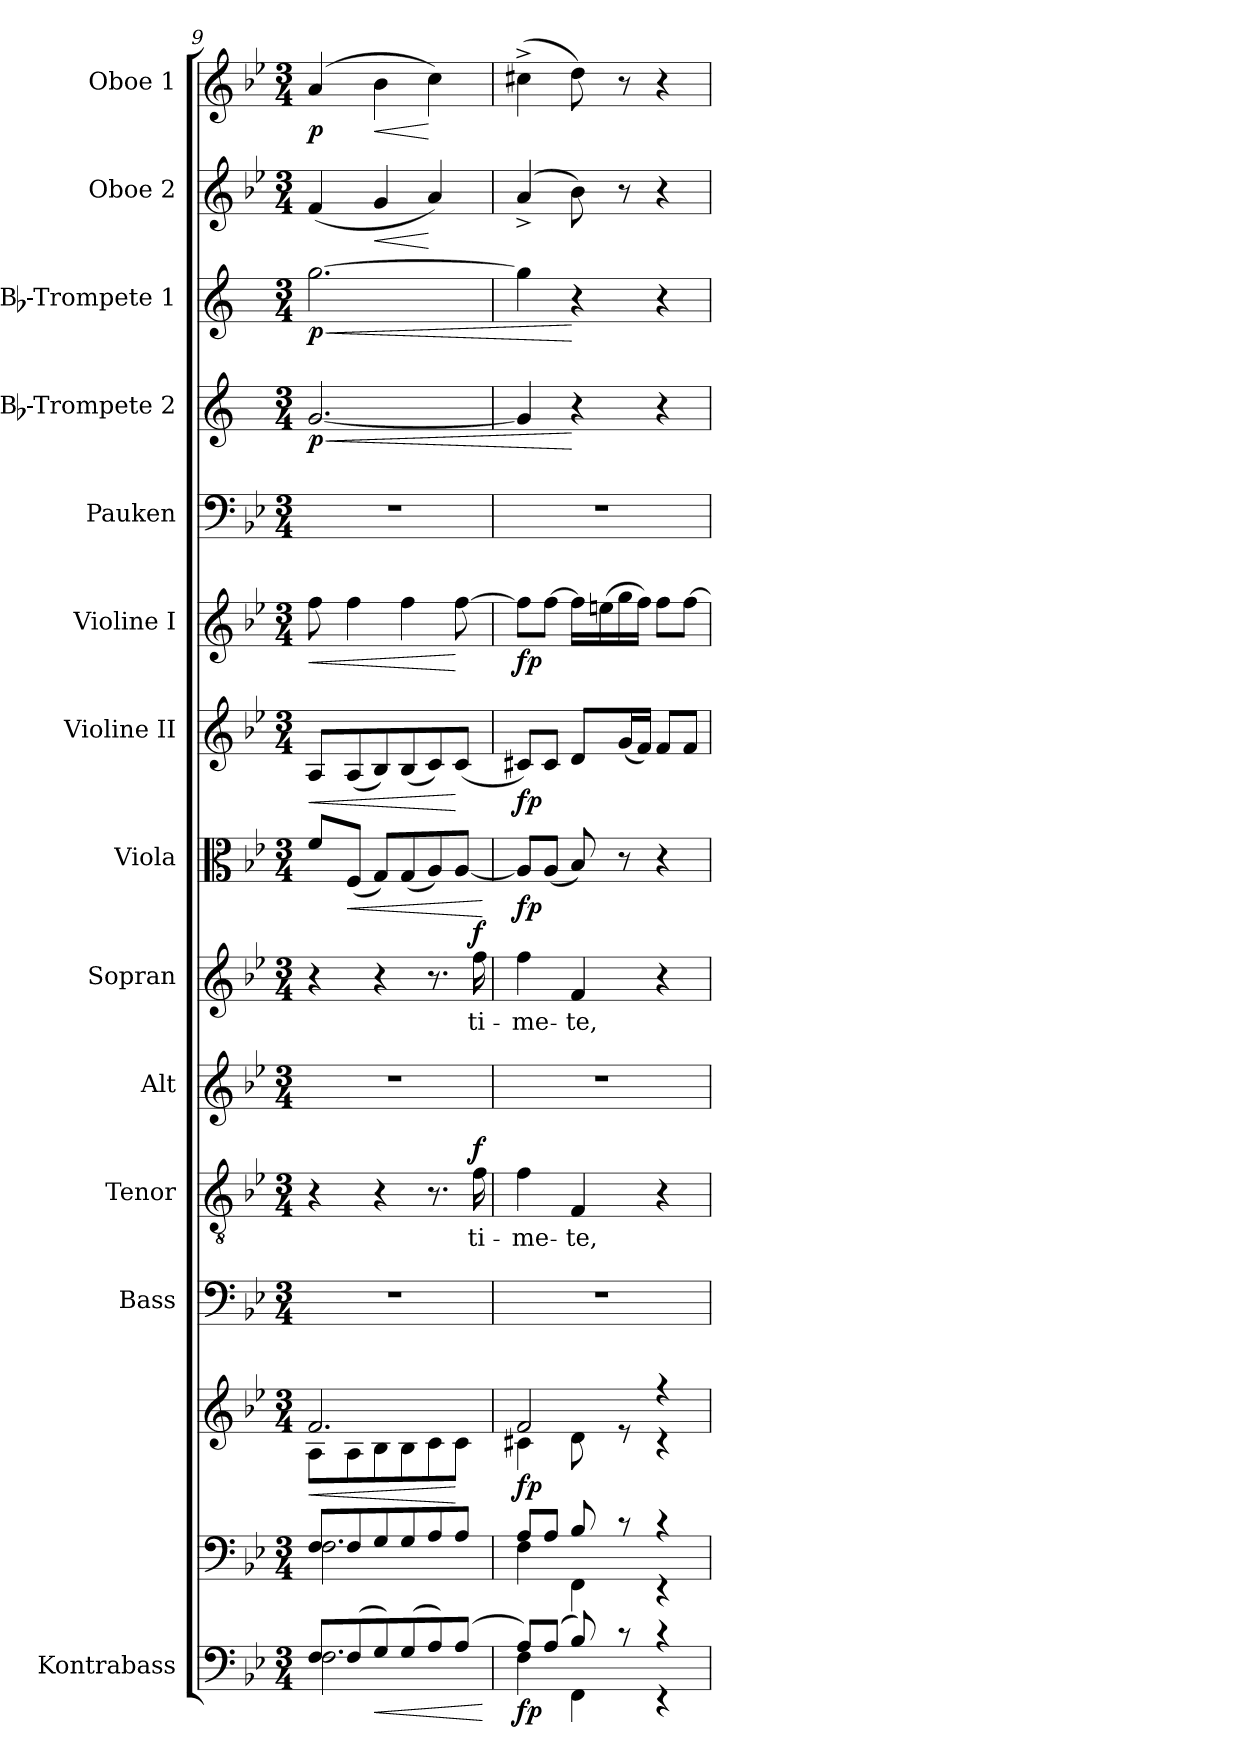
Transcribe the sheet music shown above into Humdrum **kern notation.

**kern	**dynam	**kern	**kern	**dynam	**kern	**kern	**text	**dynam	**kern	**kern	**text	**dynam	**kern	**dynam	**kern	**dynam	**kern	**dynam	**kern	**kern	**dynam	**kern	**dynam	**kern	**dynam	**kern	**dynam
*part14	*part14	*part13	*part13	*part13	*part12	*part11	*part11	*part11	*part10	*part9	*part9	*part9	*part8	*part8	*part7	*part7	*part6	*part6	*part5	*part4	*part4	*part3	*part3	*part2	*part2	*part1	*part1
*staff15	*staff15	*staff14	*staff13	*staff13/14	*staff12	*staff11	*staff11	*staff11	*staff10	*staff9	*staff9	*staff9	*staff8	*staff8	*staff7	*staff7	*staff6	*staff6	*staff5	*staff4	*staff4	*staff3	*staff3	*staff2	*staff2	*staff1	*staff1
*I"Kontrabass	*	*	*	*	*I"Bass	*I"Tenor	*	*	*I"Alt	*I"Sopran	*	*	*I"Viola	*	*I"Violine II	*	*I"Violine I	*	*I"Pauken	*I"Bb-Trompete 2	*	*I"Bb-Trompete 1	*	*I"Oboe 2	*	*I"Oboe 1	*
*I'Kb.	*	*	*	*	*I'B.	*I'T.	*	*	*I'A.	*I'S.	*	*	*I'Vla.	*	*I'Vl. II	*	*I'Vl. I	*	*I'Pk.	*I'Bb Trp. 2	*	*I'Bb Trp. 1	*	*I'Ob. 2	*	*I'Ob. 1	*
*clefF4	*	*clefF4	*clefG2	*	*clefF4	*clefGv2	*	*	*clefG2	*clefG2	*	*	*clefC3	*	*clefG2	*	*clefG2	*	*clefF4	*clefG2	*	*clefG2	*	*clefG2	*	*clefG2	*
*ITrd7c12	*	*	*	*	*	*	*	*	*	*	*	*	*	*	*	*	*	*	*	*ITrd1c2	*	*ITrd1c2	*	*	*	*	*
*k[b-e-]	*	*k[b-e-]	*k[b-e-]	*	*k[b-e-]	*k[b-e-]	*	*	*k[b-e-]	*k[b-e-]	*	*	*k[b-e-]	*	*k[b-e-]	*	*k[b-e-]	*	*k[b-e-]	*k[b-e-]	*	*k[b-e-]	*	*k[b-e-]	*	*k[b-e-]	*
*B-:	*	*B-:	*B-:	*	*B-:	*B-:	*	*	*B-:	*B-:	*	*	*B-:	*	*B-:	*	*B-:	*	*B-:	*B-:	*	*B-:	*	*B-:	*	*B-:	*
*M3/4	*	*M3/4	*M3/4	*	*M3/4	*M3/4	*	*	*M3/4	*M3/4	*	*	*M3/4	*	*M3/4	*	*M3/4	*	*M3/4	*M3/4	*	*M3/4	*	*M3/4	*	*M3/4	*
=9	=9	=9	=9	=9	=9	=9	=9	=9	=9	=9	=9	=9	=9	=9	=9	=9	=9	=9	=9	=9	=9	=9	=9	=9	=9	=9	=9
*^	*	*^	*	*	*	*	*	*	*	*	*	*	*	*	*	*	*	*	*	*	*	*	*	*	*	*	*
!	!	!	!	!	!	!LO:HP:b	!	!	!	!	!	!	!	!	!	!	!	!LO:HP:b	!	!LO:HP:b	!	!	!LO:HP:b	!	!LO:HP:b	!	!	!	!
*	*	*	*	*	*^	*	*	*	*	*	*	*	*	*	*	*	*	*	*	*	*	*	*	*	*	*	*	*	*
!	!	!	!	!	!	!	!	!	!	!	!	!	!	!	!	!	!	!	!	!	!	!	!	!LO:DY:n=1:b	!	!LO:DY:n=1:b	!	!	!	!LO:DY:b
8FF/L	2.FF\	.	8F/L	2.F\	2.f/	8A\L	<	2.r	4r	.	.	2.r	4r	.	.	8f/L	.	8A/L	<	8ff\	<	2.r	[2.f/	< p	[2.ff\	< p	(<4f/	.	(4a/	p
!	!	!	!	!	!	!	!	!	!	!	!	!	!	!	!	!	!LO:HP:b	!	!	!	!	!	!	!	!	!	!	!	!	!
(>8FF/	.	.	8F/	.	.	8A\	.	.	.	.	.	.	.	.	.	(<8F/J	<	(<8A/	.	4ff\	.	.	.	.	.	.	.	.	.	.
!	!	!LO:HP:b	!	!	!	!	!	!	!	!	!	!	!	!	!	!	!	!	!	!	!	!	!	!	!	!	!	!LO:HP:b	!	!LO:HP:b
8GG/)	.	<	8G/	.	.	8B-\	.	.	4r	.	.	.	4r	.	.	8G/L)	.	8B-/)	.	.	.	.	.	.	.	.	4g/	<	4b-\	<
(>8GG/	.	.	8G/	.	.	8B-\	.	.	.	.	.	.	.	.	.	(<8G/	.	(<8B-/	.	4ff\	.	.	.	.	.	.	.	.	.	.
8AA/)	.	.	8A/	.	.	8c\	.	.	8.r	.	.	.	8.r	.	.	8A/)	.	8c/)	.	.	.	.	.	.	.	.	4a/)	[	4cc\)	[
(8AA/J	.	.	8A/J	.	.	8c\J	[	.	.	.	.	.	.	.	.	[8A/J	.	(<8c/J	[	[8ff\	[	.	.	.	.	.	.	.	.	.
!	!	!	!	!	!	!	!	!	!	!LO:LY:b	!LO:DY:a	!	!	!LO:LY:b	!LO:DY:a	!	!	!	!	!	!	!	!	!	!	!	!	!	!	!
.	.	.	.	.	.	.	.	.	16f\	ti-	f	.	16ff\	ti-	f	.	.	.	.	.	.	.	.	.	.	.	.	.	.	.
*v	*v	*	*	*	*	*	*	*	*	*	*	*	*	*	*	*	*	*	*	*	*	*	*	*	*	*	*	*	*	*
*	*	*v	*v	*	*	*	*	*	*	*	*	*	*	*	*	*	*	*	*	*	*	*	*	*	*	*	*	*	*
*	*	*	*v	*v	*	*	*	*	*	*	*	*	*	*	*	*	*	*	*	*	*	*	*	*	*	*	*	*
.	[	.	.	.	.	.	.	.	.	.	.	.	.	[	.	.	.	.	.	.	.	.	.	.	.	.	.
=10	=10	=10	=10	=10	=10	=10	=10	=10	=10	=10	=10	=10	=10	=10	=10	=10	=10	=10	=10	=10	=10	=10	=10	=10	=10	=10	=10
*^	*	*^	*^	*	*	*	*	*	*	*	*	*	*	*	*	*	*	*	*	*	*	*	*	*	*	*	*
!	!	!LO:DY:b	!	!	!	!	!LO:DY:b	!	!	!LO:LY:b	!	!	!	!LO:LY:b	!	!	!LO:DY:b	!	!LO:DY:b	!	!LO:DY:b	!	!	!	!	!	!	!	!	!
8AA/L)	4FF\	fp	8A/L	4F\	2f/	4c#X\	fp	2.r	4f\	-me-	.	2.r	4ff\	-me-	.	8A/L]	fp	8c#X/L)	fp	8ff\L]	fp	2.r	4f/]	.	4ff\]	.	(4a^</	.	(>4cc#X^>\	.
(8AA/J	.	.	8A/J	.	.	.	.	.	.	.	.	.	.	.	.	(<8A/J	.	8c#/J	.	[8ff\J	.	.	.	.	.	.	.	.	.	.
!	!	!	!	!	!	!	!	!	!	!LO:LY:b	!	!	!	!LO:LY:b	!	!	!	!	!	!	!	!	!	!	!	!	!	!	!	!
8BB-/)	4FFF\	.	8B-/	4FF\	.	8d\	.	.	4F/	-te,	.	.	4f/	-te,	.	8B-/)	.	8d/L	.	16ff\LL]	.	.	4r	[	4r	[	8b-\)	.	8dd\)	.
.	.	.	.	.	.	.	.	.	.	.	.	.	.	.	.	.	.	.	.	(>16een\	.	.	.	.	.	.	.	.	.	.
8rc	.	.	8rc	.	.	8rd	.	.	.	.	.	.	.	.	.	8r	.	(<16g/L	.	16gg\	.	.	.	.	.	.	8r	.	8r	.
.	.	.	.	.	.	.	.	.	.	.	.	.	.	.	.	.	.	16f/JJ)	.	16ff\JJ)	.	.	.	.	.	.	.	.	.	.
4r	4r	.	4r	4r	4r	4r	.	.	4r	.	.	.	4r	.	.	4r	.	8f/L	.	8ff\L	.	.	4r	.	4r	.	4r	.	4r	.
.	.	.	.	.	.	.	.	.	.	.	.	.	.	.	.	.	.	8f/J	.	[8ff\J	.	.	.	.	.	.	.	.	.	.
*v	*v	*	*	*	*	*	*	*	*	*	*	*	*	*	*	*	*	*	*	*	*	*	*	*	*	*	*	*	*	*
*	*	*v	*v	*	*	*	*	*	*	*	*	*	*	*	*	*	*	*	*	*	*	*	*	*	*	*	*	*	*
*	*	*	*v	*v	*	*	*	*	*	*	*	*	*	*	*	*	*	*	*	*	*	*	*	*	*	*	*	*
=	=	=	=	=	=	=	=	=	=	=	=	=	=	=	=	=	=	=	=	=	=	=	=	=	=	=	=
*-	*-	*-	*-	*-	*-	*-	*-	*-	*-	*-	*-	*-	*-	*-	*-	*-	*-	*-	*-	*-	*-	*-	*-	*-	*-	*-	*-
